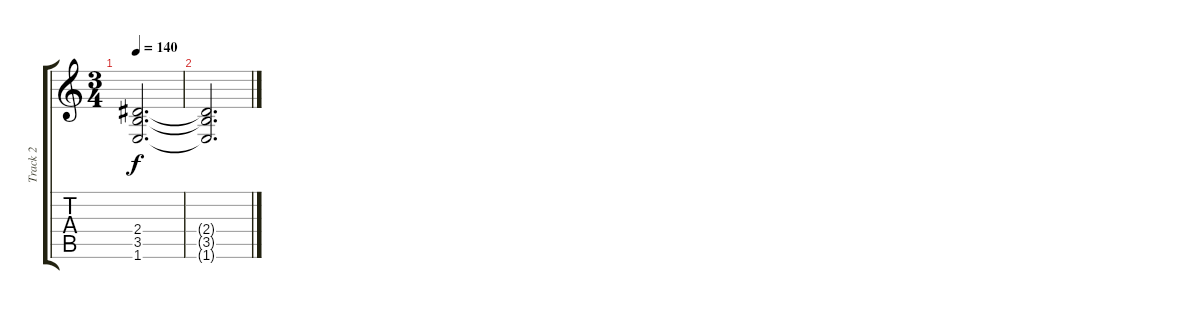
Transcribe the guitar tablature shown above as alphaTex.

\track ("Track 2" "Track 2") {instrument electricguitarjazz}
\staff {score tabs}
\tuning (Eb4 Bb3 Gb3 Db3 Ab2 Eb2) {hide}
\ts (3 4)
\tempo 140
\clef g2
\ks c
(2.4{t} 3.5{t} 1.6{t}).2{d dy f} |
(2.4{t} 3.5{t} 1.6{t}).2{d}
